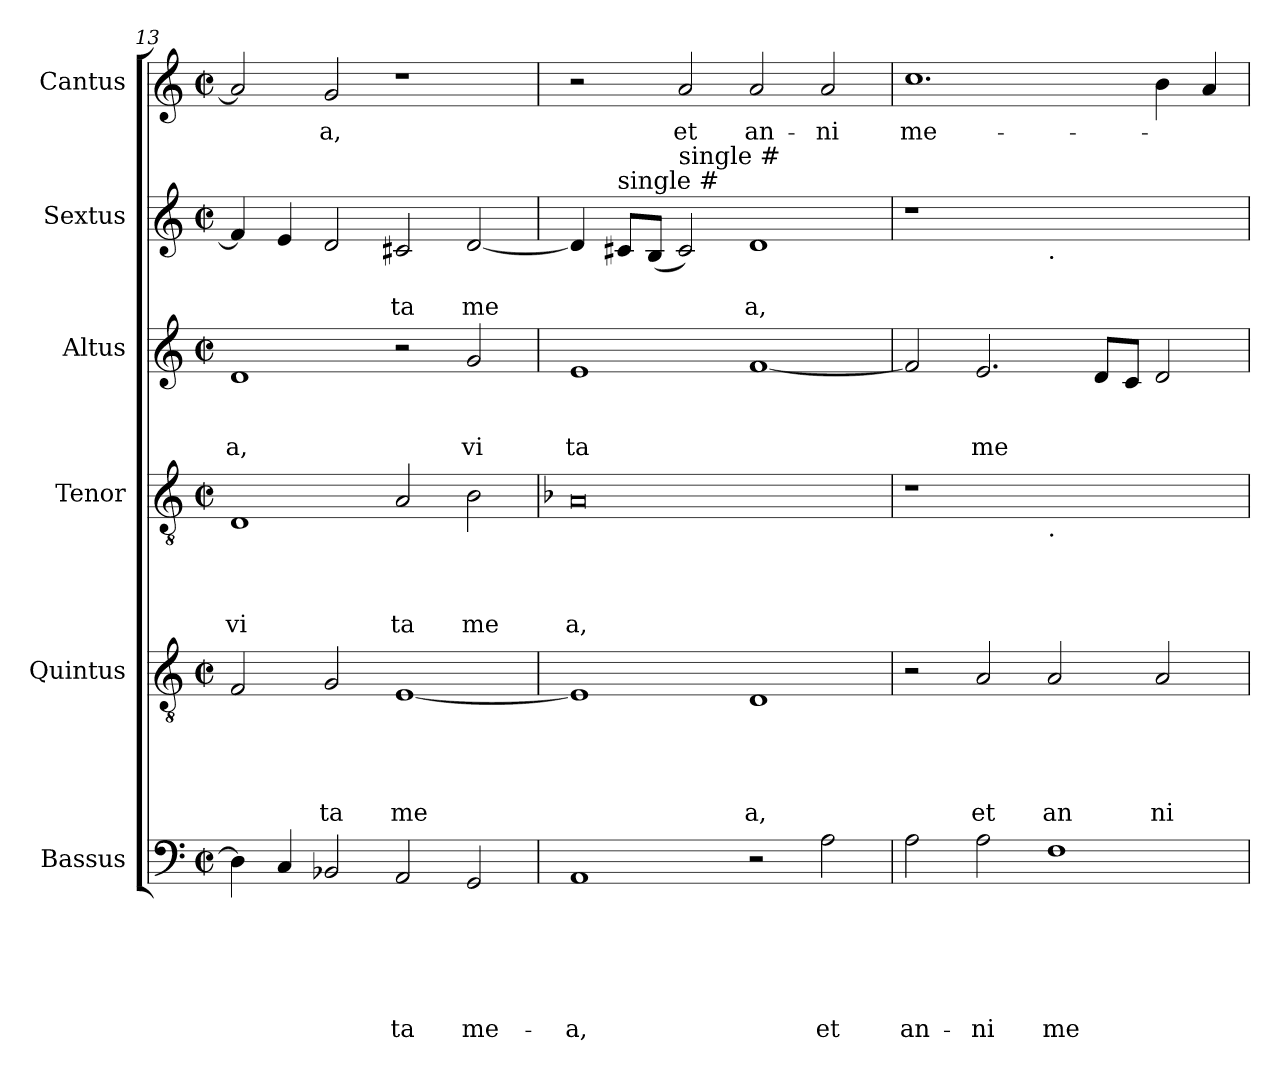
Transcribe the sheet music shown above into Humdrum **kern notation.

**kern	**text	**text	**text	**text	**text	**text	**kern	**text	**text	**text	**text	**text	**kern	**text	**text	**text	**text	**kern	**text	**text	**text	**kern	**text	**text	**kern	**text
*part6	*part6	*part6	*part6	*part6	*part6	*part6	*part5	*part5	*part5	*part5	*part5	*part5	*part4	*part4	*part4	*part4	*part4	*part3	*part3	*part3	*part3	*part2	*part2	*part2	*part1	*part1
*staff6	*staff6	*staff6	*staff6	*staff6	*staff6	*staff6	*staff5	*staff5	*staff5	*staff5	*staff5	*staff5	*staff4	*staff4	*staff4	*staff4	*staff4	*staff3	*staff3	*staff3	*staff3	*staff2	*staff2	*staff2	*staff1	*staff1
*I"Bassus	*	*	*	*	*	*	*I"Quintus	*	*	*	*	*	*I"Tenor	*	*	*	*	*I"Altus	*	*	*	*I"Sextus	*	*	*I"Cantus	*
*clefF4	*	*	*	*	*	*	*clefGv2	*	*	*	*	*	*clefGv2	*	*	*	*	*clefG2	*	*	*	*clefG2	*	*	*clefG2	*
*k[]	*	*	*	*	*	*	*k[]	*	*	*	*	*	*k[]	*	*	*	*	*k[]	*	*	*	*k[]	*	*	*k[]	*
*C:	*	*	*	*	*	*	*C:	*	*	*	*	*	*C:	*	*	*	*	*C:	*	*	*	*C:	*	*	*C:	*
*M2/2	*	*	*	*	*	*	*M2/2	*	*	*	*	*	*M2/2	*	*	*	*	*M2/2	*	*	*	*M2/2	*	*	*M2/2	*
*met(c|)	*	*	*	*	*	*	*met(c|)	*	*	*	*	*	*met(c|)	*	*	*	*	*met(c|)	*	*	*	*met(c|)	*	*	*met(c|)	*
=13	=13	=13	=13	=13	=13	=13	=13	=13	=13	=13	=13	=13	=13	=13	=13	=13	=13	=13	=13	=13	=13	=13	=13	=13	=13	=13
!	!	!	!	!	!	!	!	!	!	!	!	!	!	!	!	!	!LO:LY:b	!	!	!	!LO:LY:b	!	!	!	!	!
4D\]	.	.	.	.	.	.	2F/	.	.	.	.	.	1D	.	.	.	vi	1d	.	.	a,	4f/]	.	.	2a/]	.
4C/	.	.	.	.	.	.	.	.	.	.	.	.	.	.	.	.	.	.	.	.	.	4e/	.	.	.	.
!	!	!	!	!	!	!	!	!	!	!	!	!LO:LY:b	!	!	!	!	!	!	!	!	!	!	!	!	!	!LO:LY:b
2BB-X/	.	.	.	.	.	.	2G/	.	.	.	.	ta	.	.	.	.	.	.	.	.	.	2d/	.	.	2g/	-a,
!	!	!	!	!	!	!LO:LY:b	!	!	!	!	!	!LO:LY:b	!	!	!	!	!LO:LY:b	!	!	!	!	!	!	!LO:LY:b	!	!
2AA/	.	.	.	.	.	-ta	[<1E	.	.	.	.	me	2A/	.	.	.	ta	2r	.	.	.	2c#X/	.	ta	1r	.
!	!	!	!	!	!	!LO:LY:b	!	!	!	!	!	!	!	!	!	!	!LO:LY:b	!	!	!	!LO:LY:b	!	!	!LO:LY:b	!	!
2GG/	.	.	.	.	.	me-	.	.	.	.	.	.	2B\	.	.	.	me	2g/	.	.	vi	[<2d/	.	me	.	.
=14	=14	=14	=14	=14	=14	=14	=14	=14	=14	=14	=14	=14	=14	=14	=14	=14	=14	=14	=14	=14	=14	=14	=14	=14	=14	=14
*	*	*	*	*	*	*	*	*	*	*	*	*	*k[b-]	*	*	*	*	*	*	*	*	*	*	*	*	*
*	*	*	*	*	*	*	*	*	*	*	*	*	*F:	*	*	*	*	*	*	*	*	*	*	*	*	*
!	!	!	!	!	!	!LO:LY:b	!	!	!	!	!	!	!	!	!	!	!LO:LY:b	!	!	!	!LO:LY:b	!	!	!	!	!
1AA	.	.	.	.	.	-a,	1E]	.	.	.	.	.	0A	.	.	.	a,	1e	.	.	ta	4d/]	.	.	2r	.
!	!	!	!	!	!	!	!	!	!	!	!	!	!	!	!	!	!	!	!	!	!	!LO:TX:a:t=single #	!	!	!	!
.	.	.	.	.	.	.	.	.	.	.	.	.	.	.	.	.	.	.	.	.	.	8c#/L	.	.	.	.
.	.	.	.	.	.	.	.	.	.	.	.	.	.	.	.	.	.	.	.	.	.	(8B/J	.	.	.	.
!	!	!	!	!	!	!	!	!	!	!	!	!	!	!	!	!	!	!	!	!	!	!LO:TX:a:t=single #	!	!	!	!
!	!	!	!	!	!	!	!	!	!	!	!	!	!	!	!	!	!	!	!	!	!	!	!	!	!	!LO:LY:b
.	.	.	.	.	.	.	.	.	.	.	.	.	.	.	.	.	.	.	.	.	.	2c#/)	.	.	2a/	et
!	!	!	!	!	!	!	!	!	!	!	!	!LO:LY:b	!	!	!	!	!	!	!	!	!	!	!	!LO:LY:b	!	!LO:LY:b
2r	.	.	.	.	.	.	1D	.	.	.	.	a,	.	.	.	.	.	[<1f	.	.	.	1d	.	a,	2a/	an-
!	!	!	!	!	!	!LO:LY:b	!	!	!	!	!	!	!	!	!	!	!	!	!	!	!	!	!	!	!	!LO:LY:b
2A\	.	.	.	.	.	et	.	.	.	.	.	.	.	.	.	.	.	.	.	.	.	.	.	.	2a/	-ni
=15	=15	=15	=15	=15	=15	=15	=15	=15	=15	=15	=15	=15	=15	=15	=15	=15	=15	=15	=15	=15	=15	=15	=15	=15	=15	=15
!	!	!	!	!	!	!LO:LY:b	!	!	!	!	!	!	!	!	!	!	!	!	!	!	!	!	!	!	!	!LO:LY:b
2A\	.	.	.	.	.	an-	2r	.	.	.	.	.	1r	.	.	.	.	2f/]	.	.	.	1r	.	.	1.cc	me-
!	!	!	!	!	!	!LO:LY:b	!	!	!	!	!	!LO:LY:b	!	!	!	!	!	!	!	!	!LO:LY:b	!	!	!	!	!
2A\	.	.	.	.	.	-ni	2A/	.	.	.	.	et	.	.	.	.	.	2.e/	.	.	me	.	.	.	.	.
!	!	!	!	!	!	!	!	!	!	!	!	!	!	!	!	!	!	!	!	!	!	!LO:TX:b:t=.	!	!	!	!
!	!	!	!	!	!	!	!	!	!	!	!	!	!LO:TX:b:t=.	!	!	!	!	!	!	!	!	!	!	!	!	!
!	!	!	!	!	!	!LO:LY:b	!	!	!	!	!	!LO:LY:b	!	!	!	!	!	!	!	!	!	!	!	!	!	!
1F	.	.	.	.	.	me-	2A/	.	.	.	.	an	1ryy	.	.	.	.	.	.	.	.	1ryy	.	.	.	.
.	.	.	.	.	.	.	.	.	.	.	.	.	.	.	.	.	.	8d/L	.	.	.	.	.	.	.	.
.	.	.	.	.	.	.	.	.	.	.	.	.	.	.	.	.	.	8c/J	.	.	.	.	.	.	.	.
!	!	!	!	!	!	!	!	!	!	!	!	!LO:LY:b	!	!	!	!	!	!	!	!	!	!	!	!	!	!
.	.	.	.	.	.	.	2A/	.	.	.	.	ni	.	.	.	.	.	2d/	.	.	.	.	.	.	4b\	.
.	.	.	.	.	.	.	.	.	.	.	.	.	.	.	.	.	.	.	.	.	.	.	.	.	4a/	.
=	=	=	=	=	=	=	=	=	=	=	=	=	=	=	=	=	=	=	=	=	=	=	=	=	=	=
*-	*-	*-	*-	*-	*-	*-	*-	*-	*-	*-	*-	*-	*-	*-	*-	*-	*-	*-	*-	*-	*-	*-	*-	*-	*-	*-
